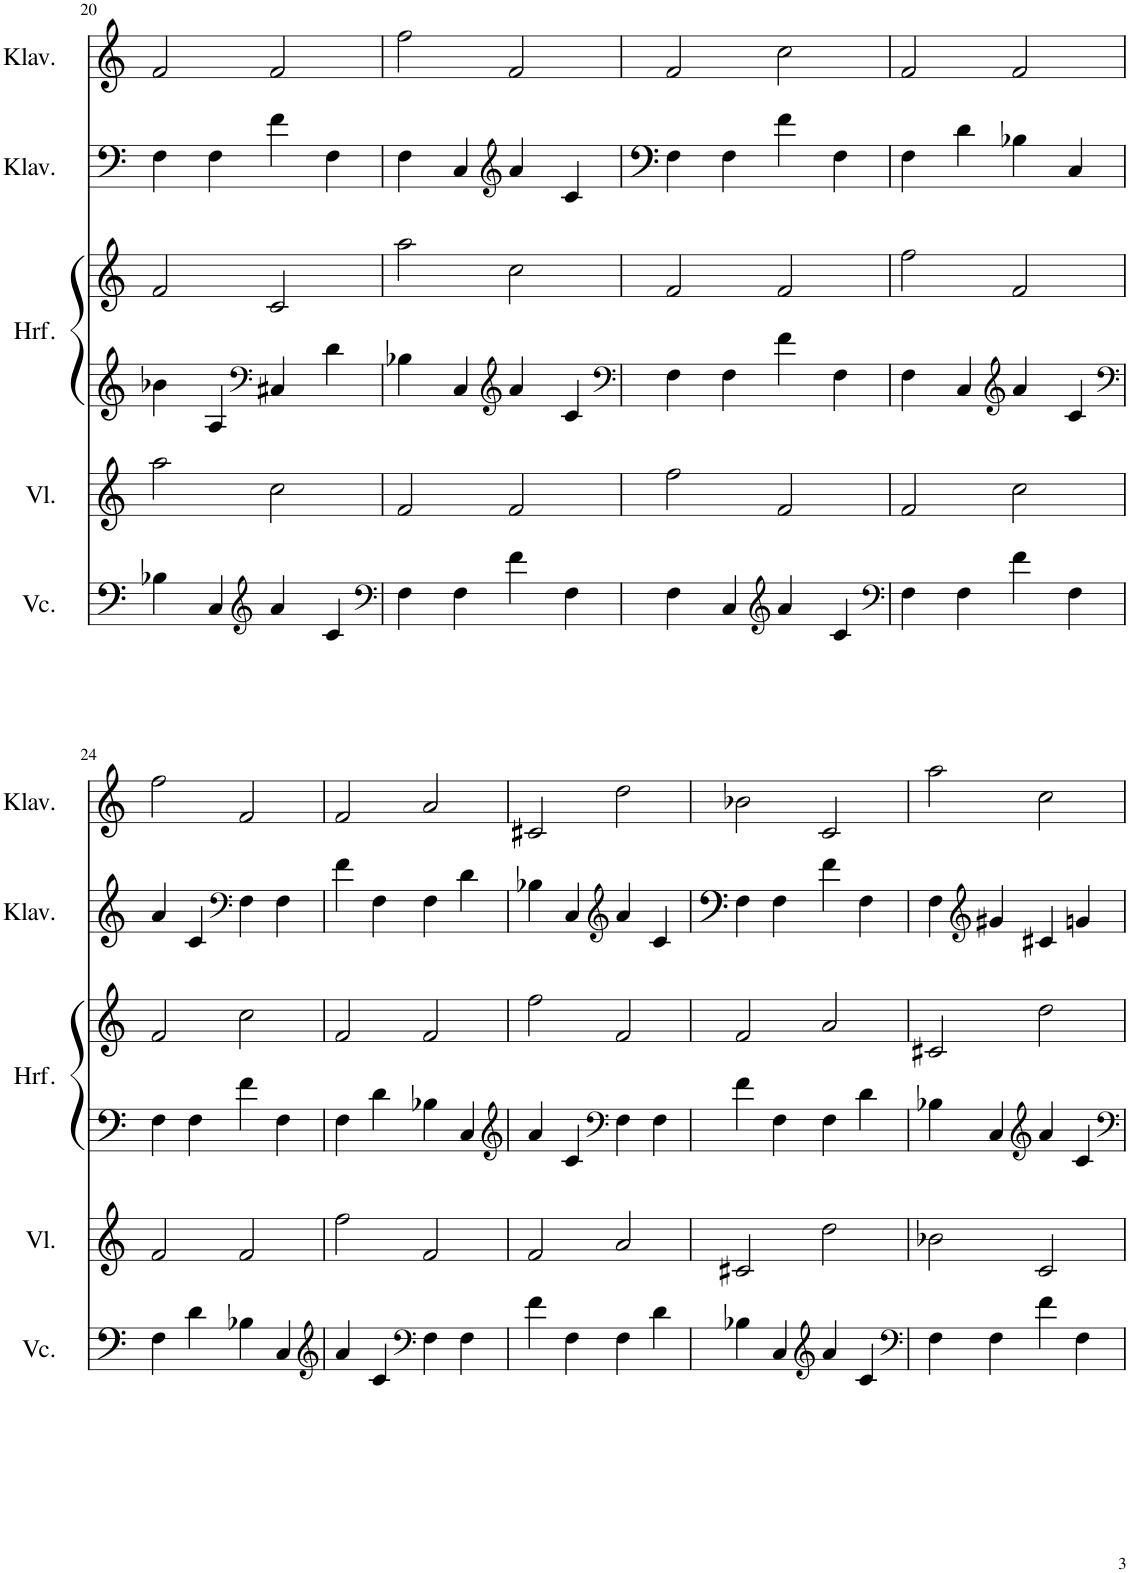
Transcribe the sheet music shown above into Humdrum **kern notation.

**kern	**kern	**kern	**kern	**kern	**kern
*part5	*part4	*part3	*part3	*part2	*part1
*staff6	*staff5	*staff4	*staff3	*staff2	*staff1
*I"Violoncello	*I"Violine	*I"Harfe	*	*I"Klavier	*I"Klavier
*I'Vc.	*I'Vl.	*I'Hrf.	*	*I'Klav.	*I'Klav.
!!LO:PB:g=z
*clefF4	*clefG2	*clefG2	*clefG2	*clefG2	*clefG2
*k[]	*k[]	*k[]	*k[]	*k[]	*k[]
*M4/4	*M4/4	*M4/4	*M4/4	*M4/4	*M4/4
=20	=20	=20	=20	=20	=20
4B-X\	2aa\	4b-X\	2f/	4F\	2f/
4C/	.	4A/	.	4F\	.
*clefG2	*	*clefF4	*	*	*
4a/	2cc\	4C#X/	2c/	4f\	2f/
4c/	.	4d\	.	4F\	.
=21	=21	=21	=21	=21	=21
*clefF4	*	*	*	*	*
4F\	2f/	4B-X\	2aa\	4F\	2ff\
4F\	.	4C/	.	4C/	.
*	*	*clefG2	*	*clefG2	*
4f\	2f/	4a/	2cc\	4a/	2f/
4F\	.	4c/	.	4c/	.
=22	=22	=22	=22	=22	=22
*	*	*clefF4	*	*	*
4F\	2ff\	4F\	2f/	4F\	2f/
4C/	.	4F\	.	4F\	.
*clefG2	*	*	*	*	*
4a/	2f/	4f\	2f/	4f\	2cc\
4c/	.	4F\	.	4F\	.
=23	=23	=23	=23	=23	=23
*clefF4	*	*	*	*	*
4F\	2f/	4F\	2ff\	4F\	2f/
4F\	.	4C/	.	4d\	.
*	*	*clefG2	*	*	*
4f\	2cc\	4a/	2f/	4B-X\	2f/
4F\	.	4c/	.	4C/	.
!!LO:LB:g=z
=24	=24	=24	=24	=24	=24
*	*	*clefF4	*	*	*
4F\	2f/	4F\	2f/	4a/	2ff\
4d\	.	4F\	.	4c/	.
*	*	*	*	*clefF4	*
4B-X\	2f/	4f\	2cc\	4F\	2f/
4C/	.	4F\	.	4F\	.
=25	=25	=25	=25	=25	=25
*clefG2	*	*	*	*	*
4a/	2ff\	4F\	2f/	4f\	2f/
4c/	.	4d\	.	4F\	.
*clefF4	*	*	*	*	*
4F\	2f/	4B-X\	2f/	4F\	2a/
4F\	.	4C/	.	4d\	.
=26	=26	=26	=26	=26	=26
*	*	*clefG2	*	*	*
4f\	2f/	4a/	2ff\	4B-X\	2c#X/
4F\	.	4c/	.	4C/	.
*	*	*clefF4	*	*clefG2	*
4F\	2a/	4F\	2f/	4a/	2dd\
4d\	.	4F\	.	4c/	.
=27	=27	=27	=27	=27	=27
4B-X\	2c#X/	4f\	2f/	4F\	2b-X\
4C/	.	4F\	.	4F\	.
*clefG2	*	*	*	*	*
4a/	2dd\	4F\	2a/	4f\	2c/
4c/	.	4d\	.	4F\	.
=28	=28	=28	=28	=28	=28
*clefF4	*	*	*	*	*
4F\	2b-X\	4B-X\	2c#X/	4F\	2aa\
*	*	*	*	*clefG2	*
4F\	.	4C/	.	4g#X/	.
*	*	*clefG2	*	*	*
4f\	2c/	4a/	2dd\	4c#X/	2cc\
4F\	.	4c/	.	4gn/	.
=	=	=	=	=	=
*-	*-	*-	*-	*-	*-
